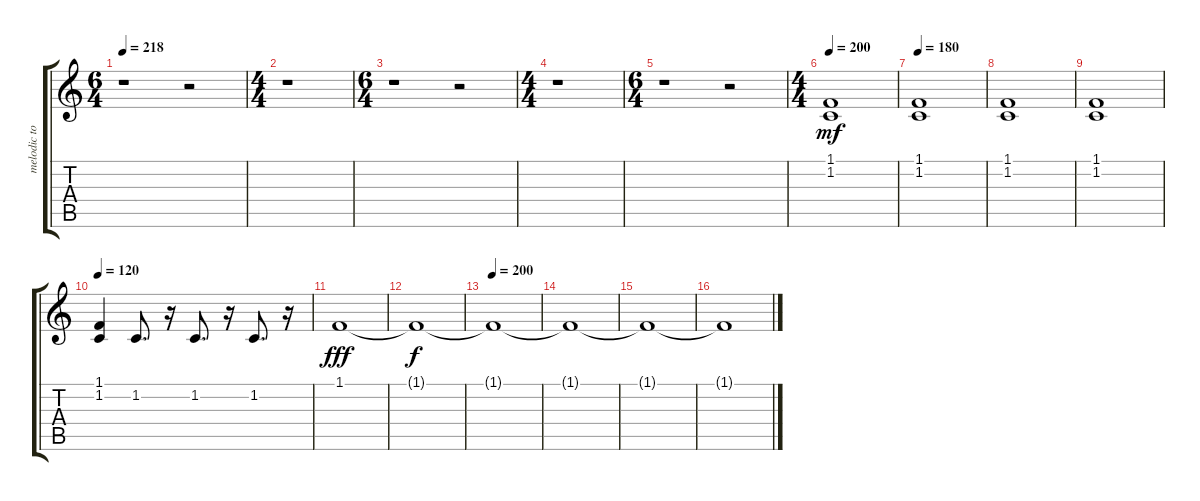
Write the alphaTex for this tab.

\track ("melodic tom         " "melodic to") {instrument melodictom}
\staff {score tabs}
\tuning (E4 B3 G3 D3 A2 E2) {hide}
\ts (6 4)
\tempo 218
\clef g2
\ks c
r.1{dy f} r.2 |
\ts (4 4)
r.1 |
\ts (6 4)
r.1 r.2 |
\ts (4 4)
r.1 |
\ts (6 4)
r.1 r.2 |
\ts (4 4)
\tempo 200
(1.1 1.2).1{dy mf instrument frenchhorn} |
\tempo 180
(1.1 1.2).1 |
(1.1 1.2).1 |
(1.1 1.2).1 |
\tempo 120
(1.1 1.2).4 1.2.8{d} r.16 1.2.8{d} r.16 1.2.8{d} r.16 |
1.1.1{dy fff volume 16 instrument applause} |
1.1{t}.1{dy f} |
\tempo 200
1.1{t}.1 |
1.1{t}.1 |
1.1{t}.1 |
1.1{t}.1
